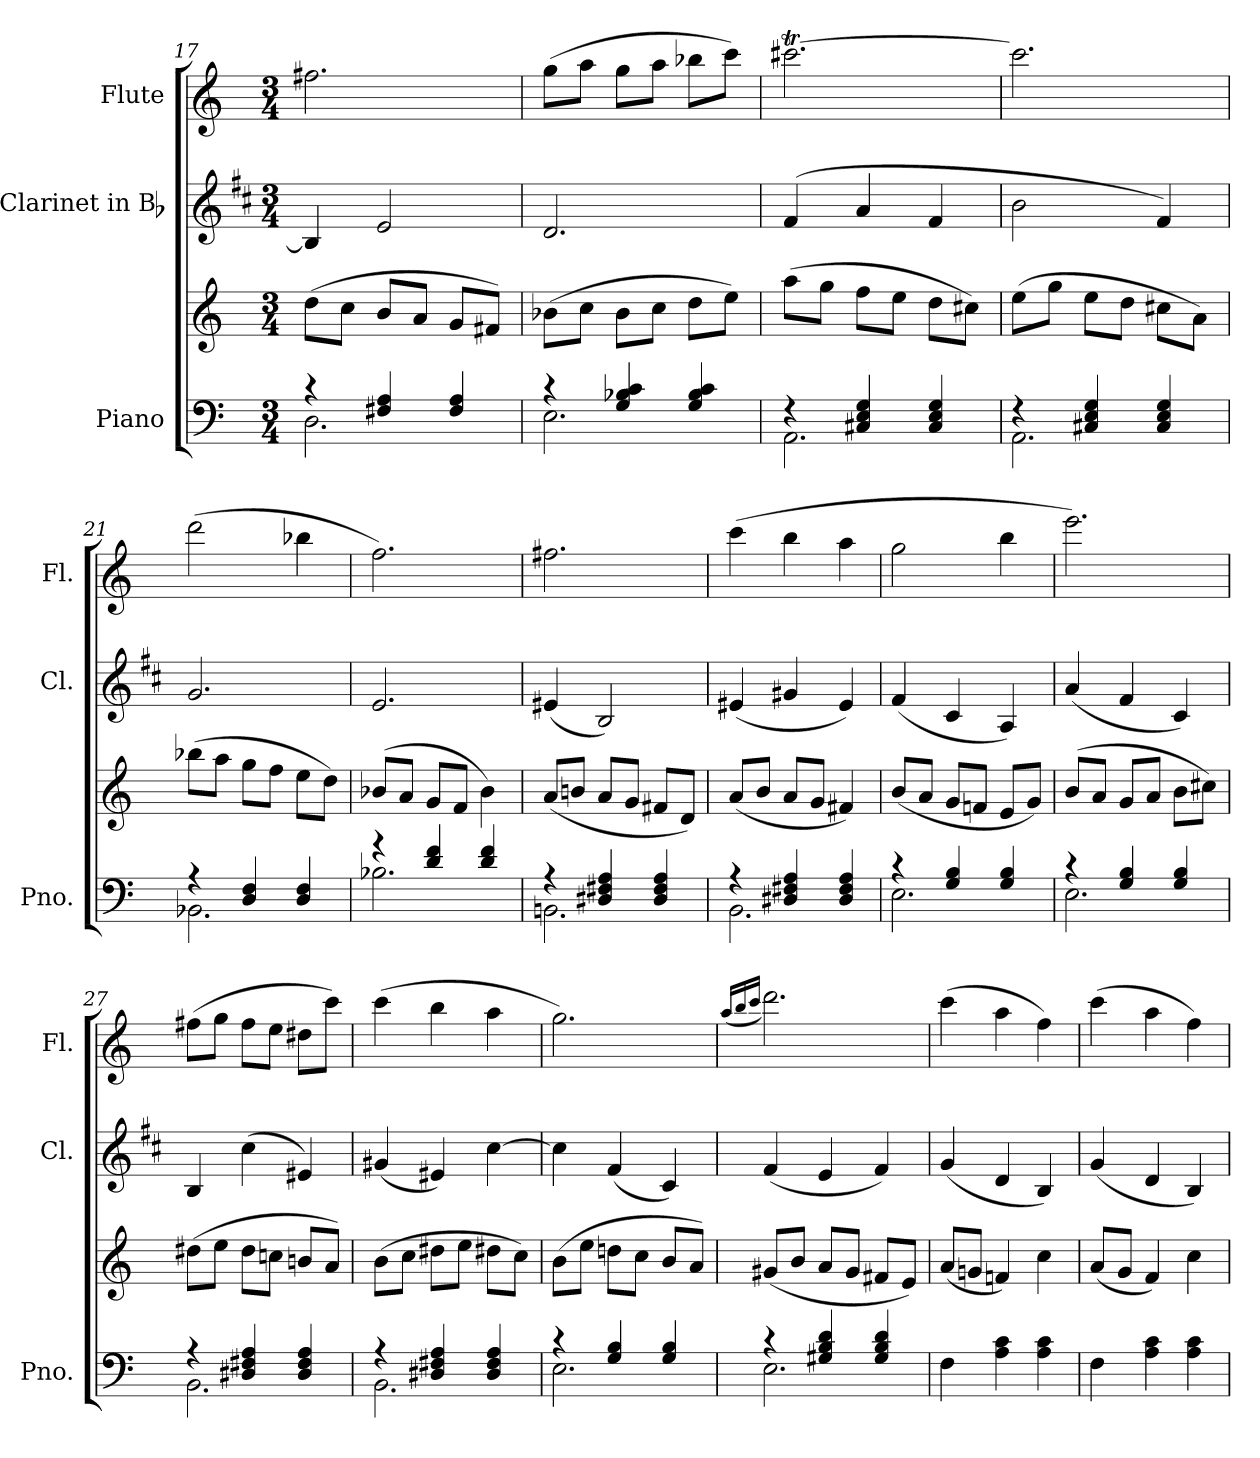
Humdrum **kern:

**kern	**kern	**kern	**kern
*part3	*part3	*part2	*part1
*staff4	*staff3	*staff2	*staff1
*I"Piano	*	*I"Clarinet in Bb	*I"Flute
*I'Pno.	*	*I'Cl.	*I'Fl.
!!LO:LB:g=z
*clefF4	*clefG2	*clefG2	*clefG2
*	*	*ITrd1c2	*
*k[]	*k[]	*k[]	*k[]
*C:	*C:	*C:	*C:
*M3/4	*M3/4	*M3/4	*M3/4
=17	=17	=17	=17
*^	*	*	*
4r	2.Di\	(8ddi\L	4Ai/]	2.ff#Xi\
.	.	8cci\J	.	.
4F#Xi/ 4Ai	.	8bi/L	2di/	.
.	.	8ai/J	.	.
4F#i/ 4Ai	.	8gi/L	.	.
.	.	8f#Xi/J)	.	.
=18	=18	=18	=18	=18
4r	2.Ei\	(8b-Xi\L	2.ci/	(8ggi\L
.	.	8cci\J	.	8aai\J
4Gi/ 4B-Xi 4ci	.	8b-i\L	.	8ggi\L
.	.	8cci\J	.	8aai\J
4Gi/ 4B-i 4ci	.	8ddi\L	.	8bb-Xi\L
.	.	8eei\J)	.	8ccci\J)
=19	=19	=19	=19	=19
4r	2.AAi\	(8aai\L	(4ei/	[2.ccc#Xti\
.	.	8ggi\J	.	.
4C#Xi/ 4Ei 4Gi	.	8ffi\L	4gi/	.
.	.	8eei\J	.	.
4C#i/ 4Ei 4Gi	.	8ddi\L	4ei/	.
.	.	8cc#Xi\J)	.	.
=20	=20	=20	=20	=20
4r	2.AAi\	(8eei\L	2ai\	2.ccc#i\]
.	.	8ggi\J	.	.
4C#Xi/ 4Ei 4Gi	.	8eei\L	.	.
.	.	8ddi\J	.	.
4C#i/ 4Ei 4Gi	.	8cc#Xi\L	4ei/)	.
.	.	8ai\J)	.	.
=21	=21	=21	=21	=21
4r	2.BB-Xi\	(8bb-Xi\L	2.fi/	(2dddi\
.	.	8aai\J	.	.
4Di/ 4Fi	.	8ggi\L	.	.
.	.	8ffi\J	.	.
4Di/ 4Fi	.	8eei\L	.	4bb-Xi\
.	.	8ddi\J)	.	.
=22	=22	=22	=22	=22
4r	2.B-Xi\	(8b-Xi/L	2.di/	2.ffi\)
.	.	8ai/J	.	.
4di/ 4fi	.	8gi/L	.	.
.	.	8fi/J	.	.
4di/ 4fi	.	4b-i\)	.	.
=23	=23	=23	=23	=23
4r	2.BBni\	(8ai/L	(4d#Xi/	2.ff#Xi\
.	.	8bni/J	.	.
4D#Xi/ 4F#Xi 4Ai	.	8ai/L	2Ai/)	.
.	.	8gi/J	.	.
4D#i/ 4F#i 4Ai	.	8f#Xi/L	.	.
.	.	8di/J)	.	.
=24	=24	=24	=24	=24
4r	2.BBi\	(8ai/L	(4d#Xi/	(4ccci\
.	.	8bi/J	.	.
4D#Xi/ 4F#Xi 4Ai	.	8ai/L	4f#Xi/	4bbi\
.	.	8gi/J	.	.
4D#i/ 4F#i 4Ai	.	4f#Xi/)	4d#i/)	4aai\
!!LO:LB:g=z
=25	=25	=25	=25	=25
4r	2.Ei\	(8bi/L	(4ei/	2ggi\
.	.	8ai/J	.	.
4Gi/ 4Bi	.	8gi/L	4Bi/	.
.	.	8fni/J	.	.
4Gi/ 4Bi	.	8ei/L	4Gi/)	4bbi\
.	.	8gi/J)	.	.
=26	=26	=26	=26	=26
4r	2.Ei\	(8bi/L	(4gi/	2.eeei\)
.	.	8ai/J	.	.
4Gi/ 4Bi	.	8gi/L	4ei/	.
.	.	8ai/J	.	.
4Gi/ 4Bi	.	8bi\L	4Bi/)	.
.	.	8cc#Xi\J)	.	.
=27	=27	=27	=27	=27
4r	2.BBi\	(8dd#Xi\L	4Ai/	(8ff#Xi\L
.	.	8eei\J	.	8ggi\J
4D#Xi/ 4F#Xi 4Ai	.	8dd#i\L	(4bi\	8ff#i\L
.	.	8ccni\J	.	8eei\J
4D#i/ 4F#i 4Ai	.	8bni/L	4d#Xi/)	8dd#Xi\L
.	.	8ai/J)	.	8ccci\J)
=28	=28	=28	=28	=28
4r	2.BBi\	(8bi\L	(4f#Xi/	(4ccci\
.	.	8cci\J	.	.
4D#Xi/ 4F#Xi 4Ai	.	8dd#Xi\L	4d#Xi/)	4bbi\
.	.	8eei\J	.	.
4D#i/ 4F#i 4Ai	.	8dd#Xi\L	[4bi\	4aai\
.	.	8cci\J)	.	.
=29	=29	=29	=29	=29
4r	2.Ei\	(8bi\L	4bi\]	2.ggi\)
.	.	8eei\J	.	.
4Gi/ 4Bi	.	8ddni\L	(4ei/	.
.	.	8cci\J	.	.
4Gi/ 4Bi	.	8bi/L	4Bi/)	.
.	.	8ai/J)	.	.
=30	=30	=30	=30	=30
.	.	.	.	(16qaai/LL
.	.	.	.	16qbbi/
.	.	.	.	16qccci/JJ
4r	2.Ei\	(8g#Xi/L	(4ei/	2.dddi\)
.	.	8bi/J	.	.
4G#Xi/ 4Bi 4di	.	8ai/L	4di/	.
.	.	8g#i/J	.	.
4G#i/ 4Bi 4di	.	8f#Xi/L	4ei/)	.
.	.	8ei/J)	.	.
*v	*v	*	*	*
=31	=31	=31	=31
4Fi\	(8ai/L	(4fi/	(4ccci\
.	8gni/J	.	.
4Ai\ 4ci	4fni/)	4ci/	4aai\
4Ai\ 4ci	4cci\	4Ai/)	4ffi\)
=32	=32	=32	=32
4Fi\	(8ai/L	(4fi/	(4ccci\
.	8gi/J	.	.
4Ai\ 4ci	4fi/)	4ci/	4aai\
4Ai\ 4ci	4cci\	4Ai/)	4ffi\)
=	=	=	=
*-	*-	*-	*-
